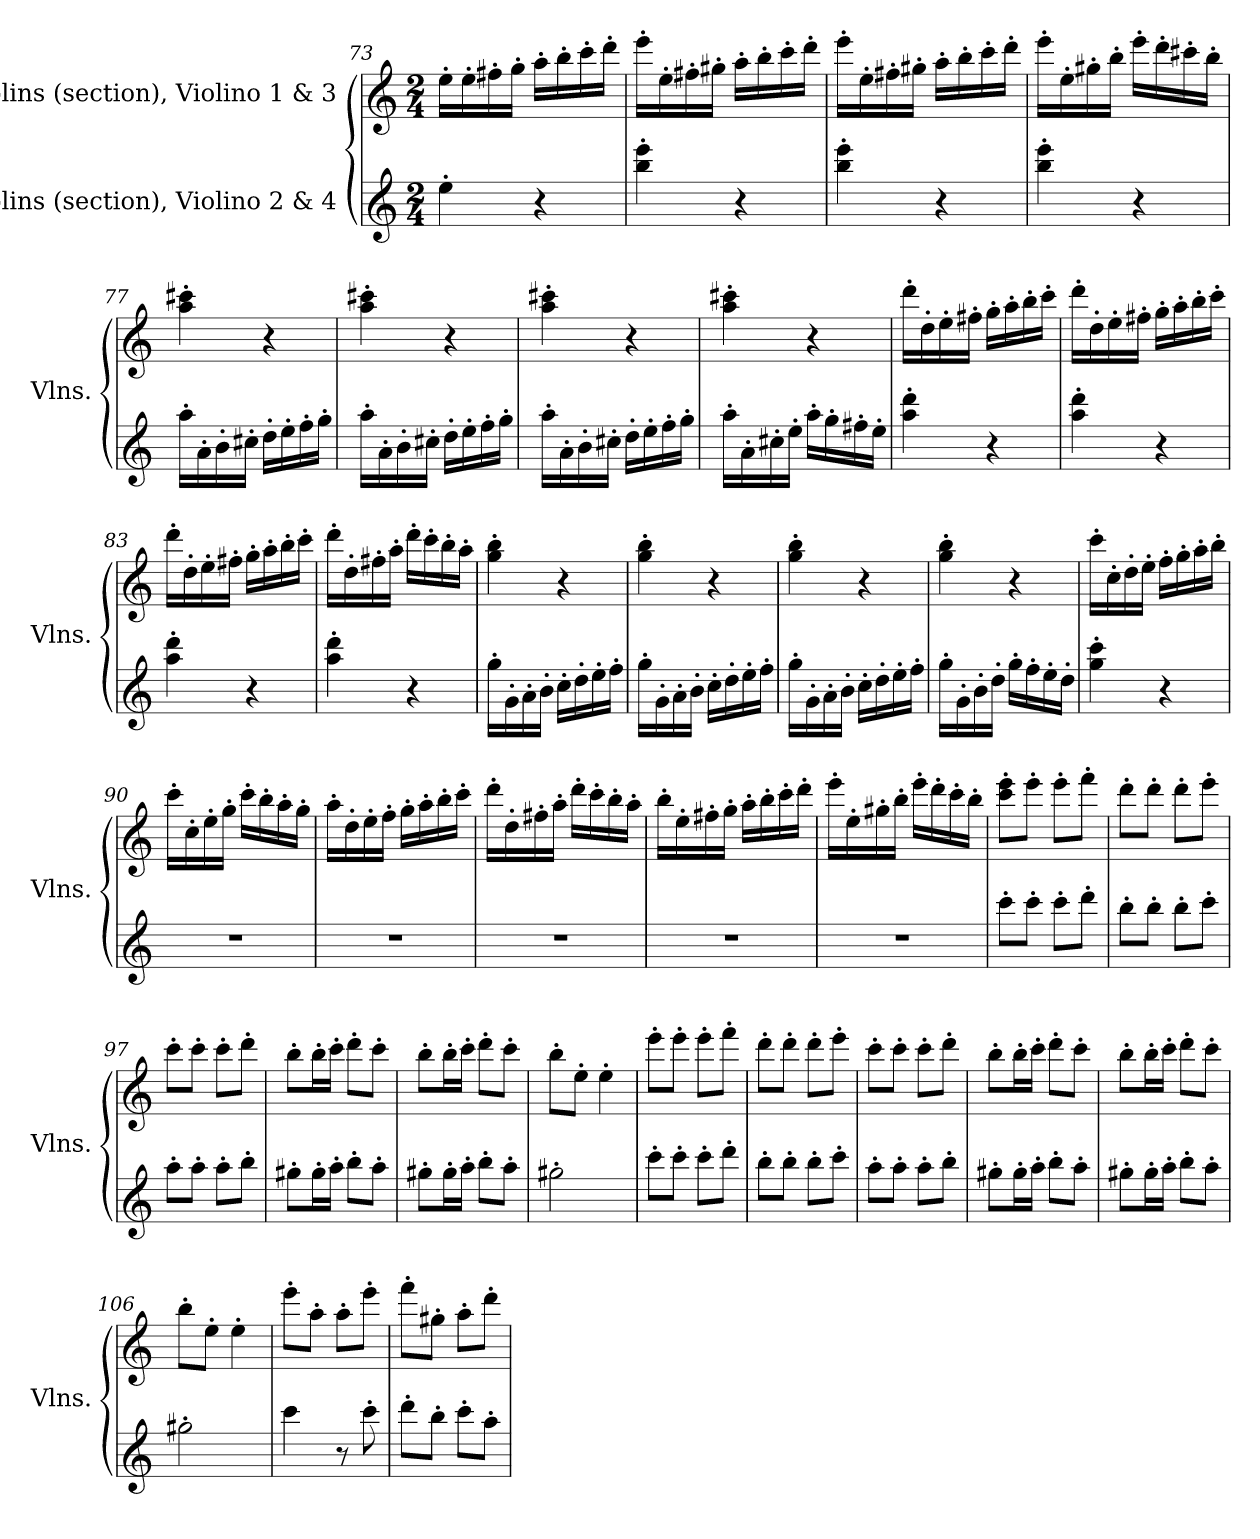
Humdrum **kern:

**kern	**kern
*part2	*part1
*staff2	*staff1
*I"Violins (section), Violino 2 &amp; 4	*I"Violins (section), Violino 1 &amp; 3
*I'Vlns.	*I'Vlns.
!!LO:PB:g=z
*clefG2	*clefG2
*k[]	*k[]
*M2/4	*M2/4
=73	=73
4ee'\	16ee'\LL
.	16ee'\
.	16ff#X'\
.	16gg'\JJ
4r	16aa'\LL
.	16bb'\
.	16ccc'\
.	16ddd'\JJ
=74	=74
4bb\' 4eee\'	16eee'\LL
.	16ee'\
.	16ff#X'\
.	16gg#X'\JJ
4r	16aa'\LL
.	16bb'\
.	16ccc'\
.	16ddd'\JJ
=75	=75
4bb\' 4eee\'	16eee'\LL
.	16ee'\
.	16ff#X'\
.	16gg#X'\JJ
4r	16aa'\LL
.	16bb'\
.	16ccc'\
.	16ddd'\JJ
=76	=76
4bb\' 4eee\'	16eee'\LL
.	16ee'\
.	16gg#X'\
.	16bb'\JJ
4r	16eee'\LL
.	16ddd'\
.	16ccc#X'\
.	16bb'\JJ
!!LO:LB:g=z
=77	=77
16aa'\LL	4aa\' 4ccc#X\'
16a'\	.
16b'\	.
16cc#X'\JJ	.
16dd'\LL	4r
16ee'\	.
16ff'\	.
16gg'\JJ	.
=78	=78
16aa'\LL	4aa\' 4ccc#X\'
16a'\	.
16b'\	.
16cc#X'\JJ	.
16dd'\LL	4r
16ee'\	.
16ff'\	.
16gg'\JJ	.
=79	=79
16aa'\LL	4aa\' 4ccc#X\'
16a'\	.
16b'\	.
16cc#X'\JJ	.
16dd'\LL	4r
16ee'\	.
16ff'\	.
16gg'\JJ	.
=80	=80
16aa'\LL	4aa\' 4ccc#X\'
16a'\	.
16cc#X'\	.
16ee'\JJ	.
16aa'\LL	4r
16gg'\	.
16ff#X'\	.
16ee'\JJ	.
!!LO:LB:g=z
=81	=81
4aa\' 4ddd\'	16ddd'\LL
.	16dd'\
.	16ee'\
.	16ff#X'\JJ
4r	16gg'\LL
.	16aa'\
.	16bb'\
.	16ccc'\JJ
=82	=82
4aa\' 4ddd\'	16ddd'\LL
.	16dd'\
.	16ee'\
.	16ff#X'\JJ
4r	16gg'\LL
.	16aa'\
.	16bb'\
.	16ccc'\JJ
=83	=83
4aa\' 4ddd\'	16ddd'\LL
.	16dd'\
.	16ee'\
.	16ff#X'\JJ
4r	16gg'\LL
.	16aa'\
.	16bb'\
.	16ccc'\JJ
=84	=84
4aa\' 4ddd\'	16ddd'\LL
.	16dd'\
.	16ff#X'\
.	16aa'\JJ
4r	16ddd'\LL
.	16ccc'\
.	16bb'\
.	16aa'\JJ
!!LO:LB:g=z
=85	=85
16gg'\LL	4gg\' 4bb\'
16g'\	.
16a'\	.
16b'\JJ	.
16cc'\LL	4r
16dd'\	.
16ee'\	.
16ff'\JJ	.
=86	=86
16gg'\LL	4gg\' 4bb\'
16g'\	.
16a'\	.
16b'\JJ	.
16cc'\LL	4r
16dd'\	.
16ee'\	.
16ff'\JJ	.
=87	=87
16gg'\LL	4gg\' 4bb\'
16g'\	.
16a'\	.
16b'\JJ	.
16cc'\LL	4r
16dd'\	.
16ee'\	.
16ff'\JJ	.
=88	=88
16gg'\LL	4gg\' 4bb\'
16g'\	.
16b'\	.
16dd'\JJ	.
16gg'\LL	4r
16ff'\	.
16ee'\	.
16dd'\JJ	.
=89	=89
4gg\' 4ccc\'	16ccc'\LL
.	16cc'\
.	16dd'\
.	16ee'\JJ
4r	16ff'\LL
.	16gg'\
.	16aa'\
.	16bb'\JJ
!!LO:LB:g=z
=90	=90
2r	16ccc'\LL
.	16cc'\
.	16ee'\
.	16gg'\JJ
.	16ccc'\LL
.	16bb'\
.	16aa'\
.	16gg'\JJ
=91	=91
2r	16aa'\LL
.	16dd'\
.	16ee'\
.	16ff'\JJ
.	16gg'\LL
.	16aa'\
.	16bb'\
.	16ccc'\JJ
=92	=92
2r	16ddd'\LL
.	16dd'\
.	16ff#X'\
.	16aa'\JJ
.	16ddd'\LL
.	16ccc'\
.	16bb'\
.	16aa'\JJ
=93	=93
2r	16bb'\LL
.	16ee'\
.	16ff#X'\
.	16gg'\JJ
.	16aa'\LL
.	16bb'\
.	16ccc'\
.	16ddd'\JJ
!!LO:LB:g=z
=94	=94
2r	16eee'\LL
.	16ee'\
.	16gg#X'\
.	16bb'\JJ
.	16eee'\LL
.	16ddd'\
.	16ccc'\
.	16bb'\JJ
=95	=95
8ccc'\L	8ccc\' 8eee\'L
8ccc'\J	8eee'\J
8ccc'\L	8eee'\L
8ddd'\J	8fff'\J
=96	=96
8bb'\L	8ddd'\L
8bb'\J	8ddd'\J
8bb'\L	8ddd'\L
8ccc'\J	8eee'\J
=97	=97
8aa'\L	8ccc'\L
8aa'\J	8ccc'\J
8aa'\L	8ccc'\L
8bb'\J	8ddd'\J
=98	=98
8gg#X'\L	8bb'\L
16gg#'\L	16bb'\L
16aa'\JJ	16ccc'\JJ
8bb'\L	8ddd'\L
8aa'\J	8ccc'\J
=99	=99
8gg#X'\L	8bb'\L
16gg#'\L	16bb'\L
16aa'\JJ	16ccc'\JJ
8bb'\L	8ddd'\L
8aa'\J	8ccc'\J
!!LO:LB:g=z
=100	=100
2gg#X'\	8bb'\L
.	8ee'\J
.	4ee'\
=101	=101
8ccc'\L	8eee'\L
8ccc'\J	8eee'\J
8ccc'\L	8eee'\L
8ddd'\J	8fff'\J
=102	=102
8bb'\L	8ddd'\L
8bb'\J	8ddd'\J
8bb'\L	8ddd'\L
8ccc'\J	8eee'\J
=103	=103
8aa'\L	8ccc'\L
8aa'\J	8ccc'\J
8aa'\L	8ccc'\L
8bb'\J	8ddd'\J
=104	=104
8gg#X'\L	8bb'\L
16gg#'\L	16bb'\L
16aa'\JJ	16ccc'\JJ
8bb'\L	8ddd'\L
8aa'\J	8ccc'\J
=105	=105
8gg#X'\L	8bb'\L
16gg#'\L	16bb'\L
16aa'\JJ	16ccc'\JJ
8bb'\L	8ddd'\L
8aa'\J	8ccc'\J
=106	=106
2gg#X'\	8bb'\L
.	8ee'\J
.	4ee'\
!!LO:PB:g=z
=107	=107
4ccc\	8eee'\L
.	8aa'\J
8r	8aa'\L
8ccc'\	8eee'\J
=108	=108
8ddd'\L	8fff'\L
8bb'\J	8gg#X'\J
8ccc'\L	8aa'\L
8aa'\J	8ddd'\J
=	=
*-	*-
